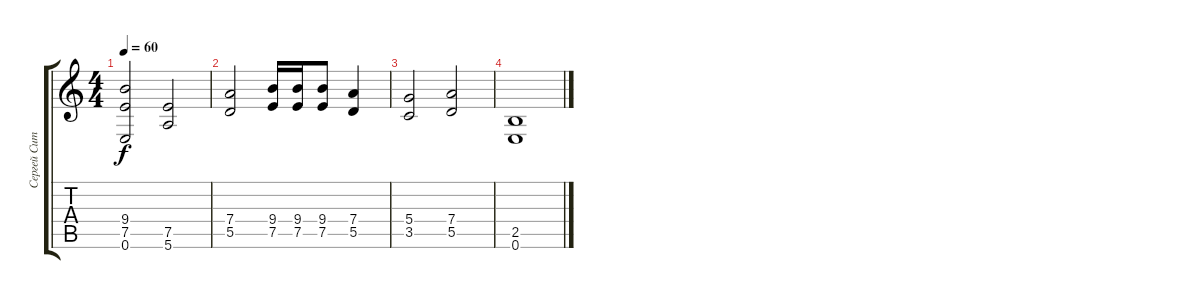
\track ("Сергей Ситников (Стерео-эффект)" "Сергей Сит") {instrument electricguitarclean}
\staff {score tabs}
\tuning (E4 B3 G3 D3 A2 E2) {hide}
\ts (4 4)
\tempo 60
\clef g2
\ks c
(9.4 7.5 0.6).2{dy f} (7.5 5.6).2 |
(7.4 5.5).2 (9.4 7.5).16 (9.4 7.5).16 (9.4 7.5).8 (7.4 5.5).4 |
(5.4 3.5).2 (7.4 5.5).2 |
(2.5 0.6).1
